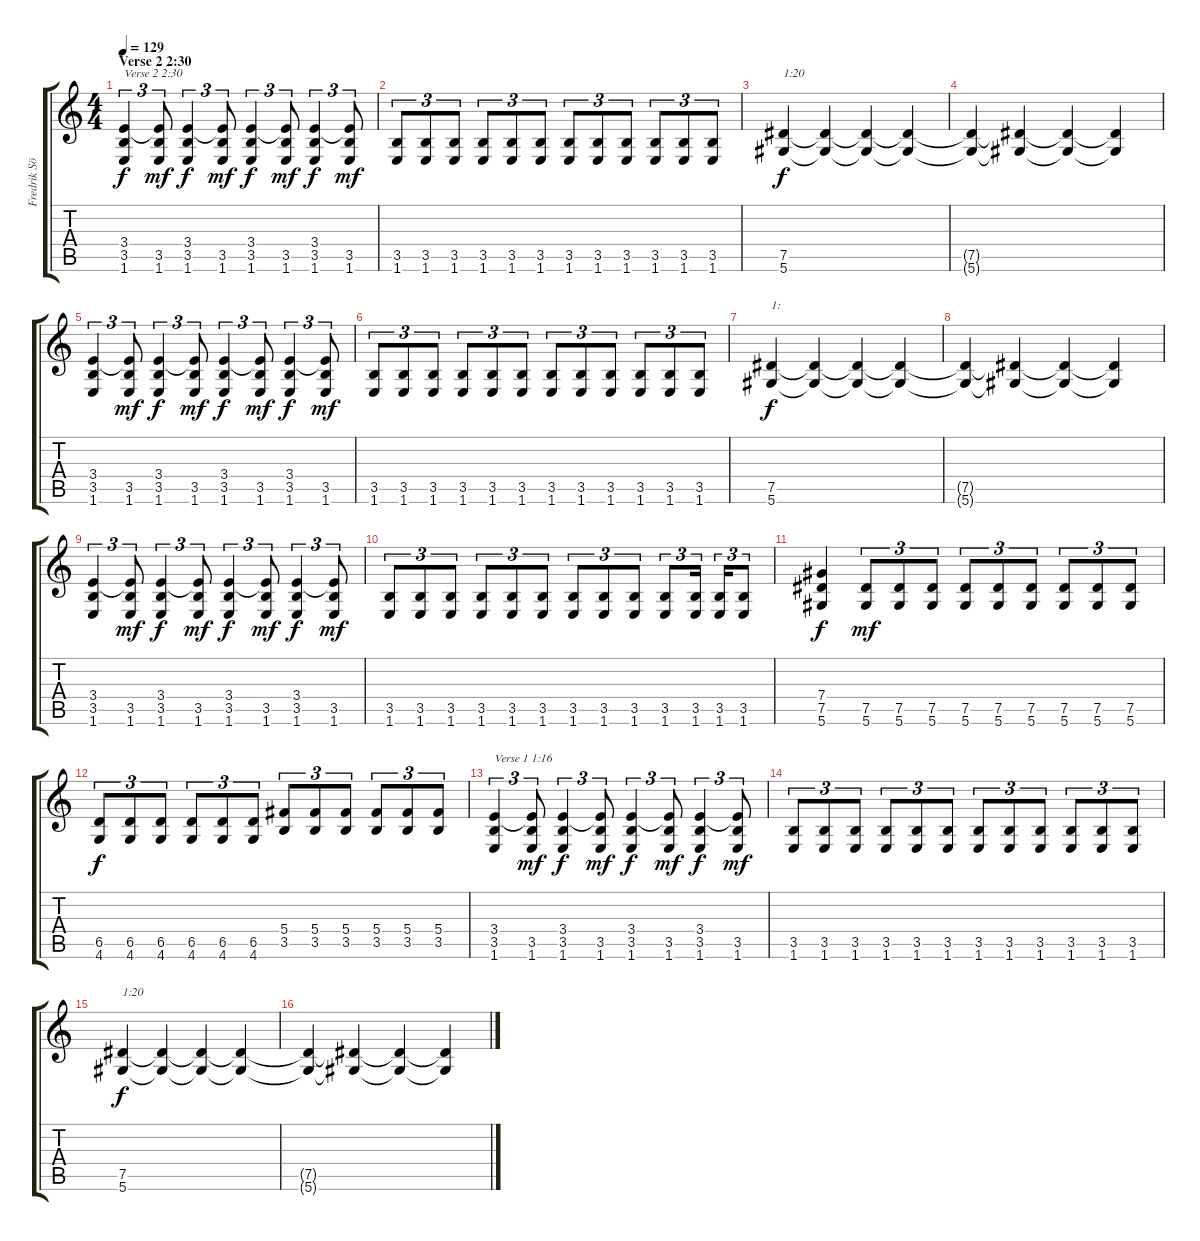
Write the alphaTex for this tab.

\track ("Fredrik Söderberg (D# Tuning)" "Fredrik Sö") {instrument overdrivenguitar}
\staff {score tabs}
\tuning (Eb4 Bb3 Gb3 Db3 Ab2 Eb2) {hide}
\ts (4 4)
\section ("" "Verse 2 2:30")
\tempo 129
\clef g2
\ks c
(3.4 3.5 1.6).4{tu (3 2) txt "Verse 2 2:30" dy f} (3.4{t} 3.5 1.6).8{tu (3 2) dy mf} (3.4 3.5 1.6).4{tu (3 2) dy f} (3.4{t} 3.5 1.6).8{tu (3 2) dy mf} (3.4 3.5 1.6).4{tu (3 2) dy f} (3.4{t} 3.5 1.6).8{tu (3 2) dy mf} (3.4 3.5 1.6).4{tu (3 2) dy f} (3.4{t} 3.5 1.6).8{tu (3 2) dy mf} |
(3.5 1.6).8{tu (3 2)} (3.5 1.6).8{tu (3 2)} (3.5 1.6).8{tu (3 2)} (3.5 1.6).8{tu (3 2)} (3.5 1.6).8{tu (3 2)} (3.5 1.6).8{tu (3 2)} (3.5 1.6).8{tu (3 2)} (3.5 1.6).8{tu (3 2)} (3.5 1.6).8{tu (3 2)} (3.5 1.6).8{tu (3 2)} (3.5 1.6).8{tu (3 2)} (3.5 1.6).8{tu (3 2)} |
(7.5 5.6).4{txt "1:20" dy f} (7.5{t} 5.6{t}).4 (7.5{t} 5.6{t}).4 (7.5{t} 5.6{t}).4 |
(7.5{t} 5.6{t}).4 (7.5{t} 5.6{t}).4 (7.5{t} 5.6{t}).4 (7.5{t} 5.6{t}).4 |
(3.4 3.5 1.6).4{tu (3 2)} (3.4{t} 3.5 1.6).8{tu (3 2) dy mf} (3.4 3.5 1.6).4{tu (3 2) dy f} (3.4{t} 3.5 1.6).8{tu (3 2) dy mf} (3.4 3.5 1.6).4{tu (3 2) dy f} (3.4{t} 3.5 1.6).8{tu (3 2) dy mf} (3.4 3.5 1.6).4{tu (3 2) dy f} (3.4{t} 3.5 1.6).8{tu (3 2) dy mf} |
(3.5 1.6).8{tu (3 2)} (3.5 1.6).8{tu (3 2)} (3.5 1.6).8{tu (3 2)} (3.5 1.6).8{tu (3 2)} (3.5 1.6).8{tu (3 2)} (3.5 1.6).8{tu (3 2)} (3.5 1.6).8{tu (3 2)} (3.5 1.6).8{tu (3 2)} (3.5 1.6).8{tu (3 2)} (3.5 1.6).8{tu (3 2)} (3.5 1.6).8{tu (3 2)} (3.5 1.6).8{tu (3 2)} |
(7.5 5.6).4{txt "1:" dy f} (7.5{t} 5.6{t}).4 (7.5{t} 5.6{t}).4 (7.5{t} 5.6{t}).4 |
(7.5{t} 5.6{t}).4 (7.5{t} 5.6{t}).4 (7.5{t} 5.6{t}).4 (7.5{t} 5.6{t}).4 |
(3.4 3.5 1.6).4{tu (3 2)} (3.4{t} 3.5 1.6).8{tu (3 2) dy mf} (3.4 3.5 1.6).4{tu (3 2) dy f} (3.4{t} 3.5 1.6).8{tu (3 2) dy mf} (3.4 3.5 1.6).4{tu (3 2) dy f} (3.4{t} 3.5 1.6).8{tu (3 2) dy mf} (3.4 3.5 1.6).4{tu (3 2) dy f} (3.4{t} 3.5 1.6).8{tu (3 2) dy mf} |
(3.5 1.6).8{tu (3 2)} (3.5 1.6).8{tu (3 2)} (3.5 1.6).8{tu (3 2)} (3.5 1.6).8{tu (3 2)} (3.5 1.6).8{tu (3 2)} (3.5 1.6).8{tu (3 2)} (3.5 1.6).8{tu (3 2)} (3.5 1.6).8{tu (3 2)} (3.5 1.6).8{tu (3 2)} (3.5 1.6).8{tu (3 2)} (3.5 1.6).16{tu (3 2)} (3.5 1.6).16{tu (3 2)} (3.5 1.6).8{tu (3 2)} |
(7.4 7.5 5.6).4{dy f} (7.5 5.6).8{tu (3 2) dy mf} (7.5 5.6).8{tu (3 2)} (7.5 5.6).8{tu (3 2)} (7.5 5.6).8{tu (3 2)} (7.5 5.6).8{tu (3 2)} (7.5 5.6).8{tu (3 2)} (7.5 5.6).8{tu (3 2)} (7.5 5.6).8{tu (3 2)} (7.5 5.6).8{tu (3 2)} |
(6.5 4.6).8{tu (3 2) dy f} (6.5 4.6).8{tu (3 2)} (6.5 4.6).8{tu (3 2)} (6.5 4.6).8{tu (3 2)} (6.5 4.6).8{tu (3 2)} (6.5 4.6).8{tu (3 2)} (5.4 3.5).8{tu (3 2)} (5.4 3.5).8{tu (3 2)} (5.4 3.5).8{tu (3 2)} (5.4 3.5).8{tu (3 2)} (5.4 3.5).8{tu (3 2)} (5.4 3.5).8{tu (3 2)} |
(3.4 3.5 1.6).4{tu (3 2) txt "Verse 1 1:16"} (3.4{t} 3.5 1.6).8{tu (3 2) dy mf} (3.4 3.5 1.6).4{tu (3 2) dy f} (3.4{t} 3.5 1.6).8{tu (3 2) dy mf} (3.4 3.5 1.6).4{tu (3 2) dy f} (3.4{t} 3.5 1.6).8{tu (3 2) dy mf} (3.4 3.5 1.6).4{tu (3 2) dy f} (3.4{t} 3.5 1.6).8{tu (3 2) dy mf} |
(3.5 1.6).8{tu (3 2)} (3.5 1.6).8{tu (3 2)} (3.5 1.6).8{tu (3 2)} (3.5 1.6).8{tu (3 2)} (3.5 1.6).8{tu (3 2)} (3.5 1.6).8{tu (3 2)} (3.5 1.6).8{tu (3 2)} (3.5 1.6).8{tu (3 2)} (3.5 1.6).8{tu (3 2)} (3.5 1.6).8{tu (3 2)} (3.5 1.6).8{tu (3 2)} (3.5 1.6).8{tu (3 2)} |
(7.5 5.6).4{txt "1:20" dy f} (7.5{t} 5.6{t}).4 (7.5{t} 5.6{t}).4 (7.5{t} 5.6{t}).4 |
(7.5{t} 5.6{t}).4 (7.5{t} 5.6{t}).4 (7.5{t} 5.6{t}).4 (7.5{t} 5.6{t}).4
